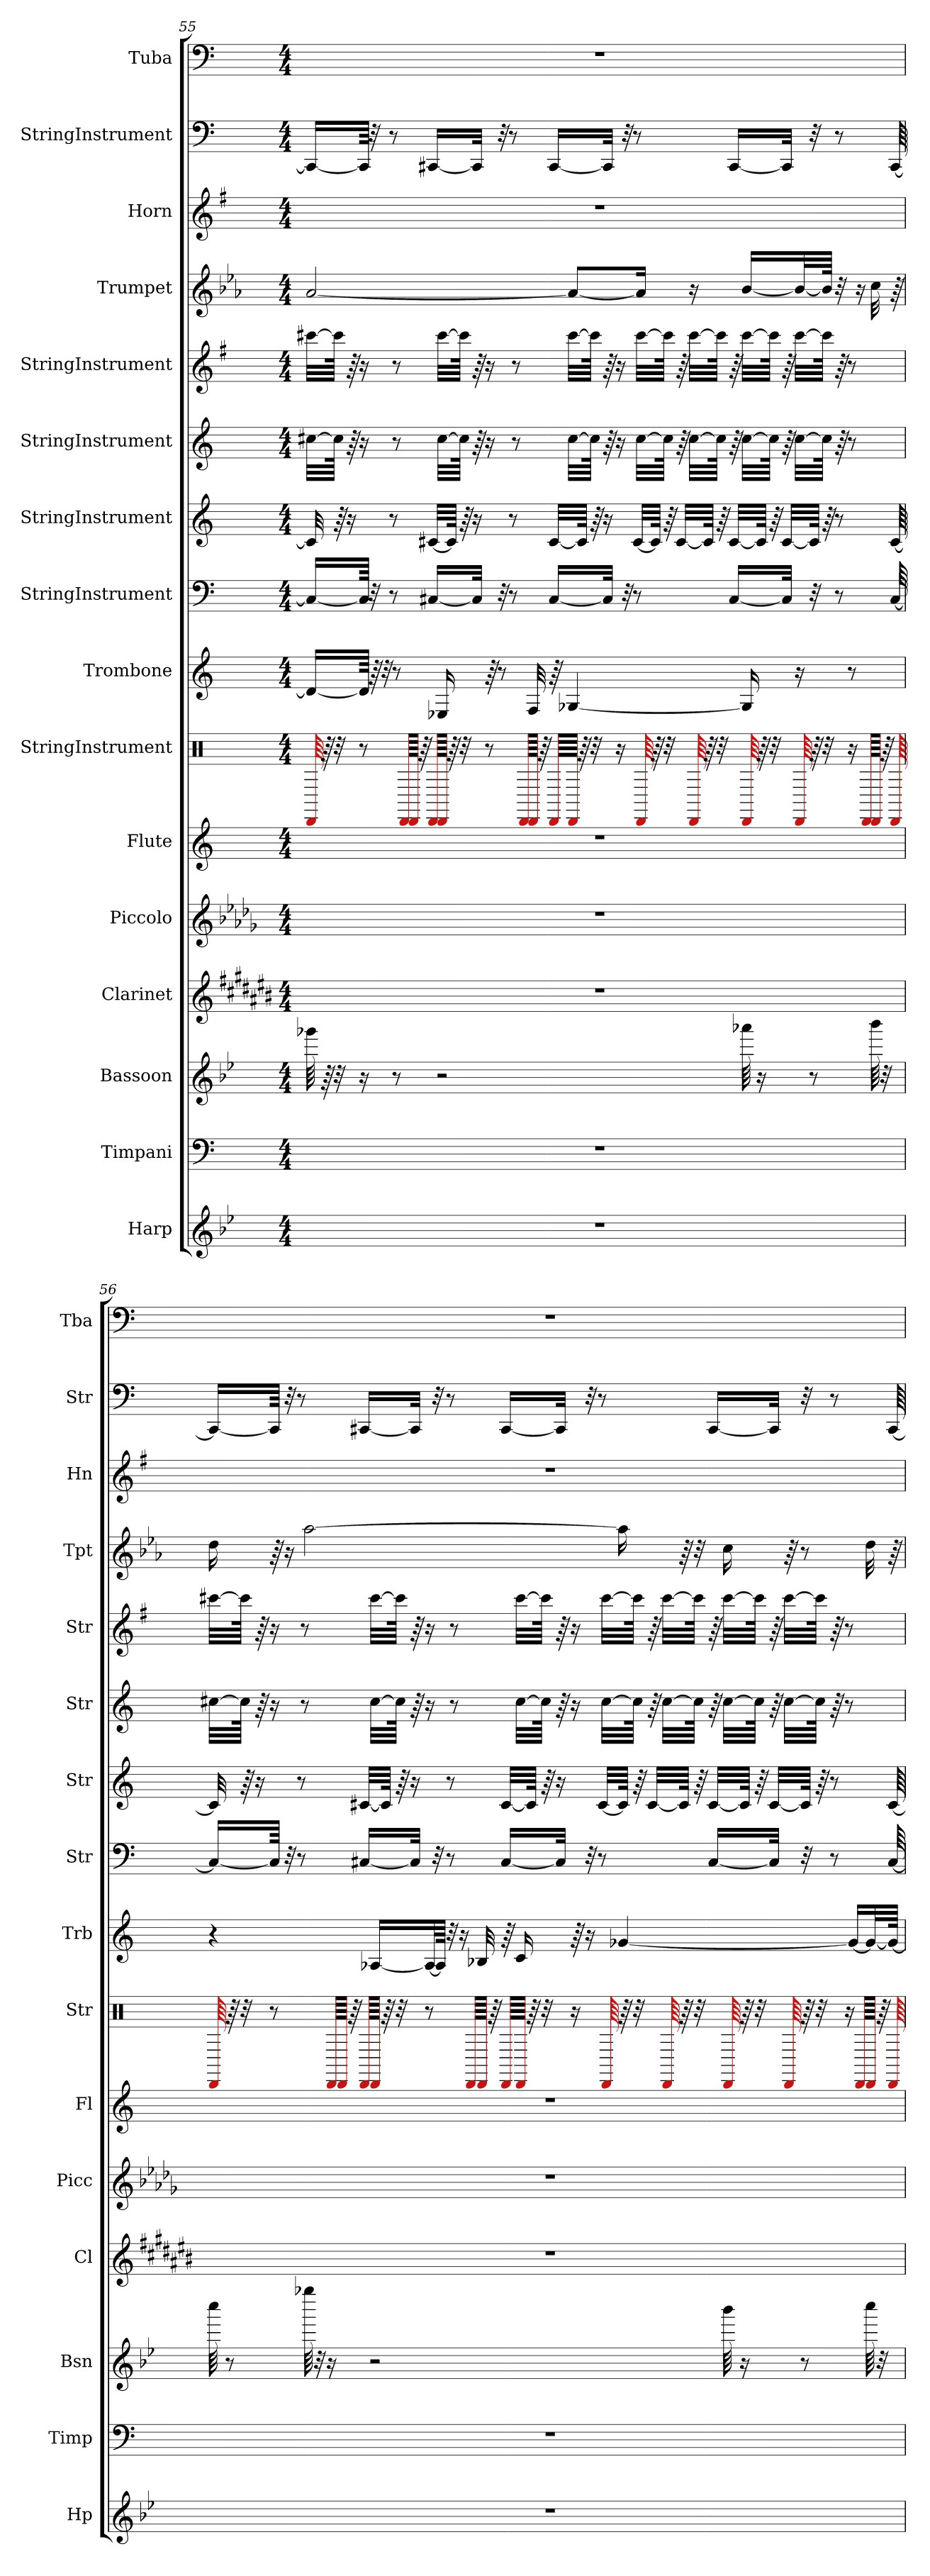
**kern	**kern	**kern	**kern	**kern	**kern	**kern	**kern	**kern	**kern	**kern	**kern	**kern	**kern	**kern	**kern
*part16	*part15	*part14	*part13	*part12	*part11	*part10	*part9	*part8	*part7	*part6	*part5	*part4	*part3	*part2	*part1
*staff16	*staff15	*staff14	*staff13	*staff12	*staff11	*staff10	*staff9	*staff8	*staff7	*staff6	*staff5	*staff4	*staff3	*staff2	*staff1
*I"Harp	*I"Timpani	*I"Bassoon	*I"Clarinet	*I"Piccolo	*I"Flute	*I"StringInstrument	*I"Trombone	*I"StringInstrument	*I"StringInstrument	*I"StringInstrument	*I"StringInstrument	*I"Trumpet	*I"Horn	*I"StringInstrument	*I"Tuba
*I'Hp	*I'Timp	*I'Bsn	*I'Cl	*I'Picc	*I'Fl	*I'Str	*I'Trb	*I'Str	*I'Str	*I'Str	*I'Str	*I'Tpt	*I'Hn	*I'Str	*I'Tba
!!LO:PB:g=z
*clefG2	*clefF4	*clefG2	*clefG2	*clefG2	*clefG2	*clefX	*clefG2	*clefF4	*clefG2	*clefG2	*clefG2	*clefG2	*clefG2	*clefF4	*clefF4
*	*	*	*ITrd1c2	*ITrd-7c-12	*	*	*	*	*	*	*	*ITrd1c2	*ITrd4c7	*	*
*k[b-e-]	*k[]	*k[b-e-]	*k[f#c#g#d#a#]	*k[b-e-a-d-g-]	*k[]	*k[]	*k[]	*k[]	*k[]	*k[]	*k[f#]	*k[b-e-a-d-g-]	*k[]	*k[]	*k[]
*M4/4	*M4/4	*M4/4	*M4/4	*M4/4	*M4/4	*M4/4	*M4/4	*M4/4	*M4/4	*M4/4	*M4/4	*M4/4	*M4/4	*M4/4	*M4/4
=55	=55	=55	=55	=55	=55	=55	=55	=55	=55	=55	=55	=55	=55	=55	=55
1r	1r	64ggg-X\	1r	1r	1r	64DD/	16d-/LL_	16C#/LL_	32c#/]	[32cc#X\LLL	[32ccc#X\LLL	[2g-/	1r	16CC#/LL_	1r
.	.	64r	.	.	.	64r	.	.	.	.	.	.	.	.	.
.	.	32r	.	.	.	32r	.	.	64r	64cc#\JJJk]	64ccc#\JJJk]	.	.	.	.
.	.	.	.	.	.	.	.	.	16r	64r	64r	.	.	.	.
.	.	16r	.	.	.	8r	64d-/JJkk]	64C#/JJkk]	.	16r	16r	.	.	64CC#/JJkk]	.
.	.	.	.	.	.	.	64r	32r	.	.	.	.	.	32r	.
.	.	.	.	.	.	.	32r	.	.	.	.	.	.	.	.
.	.	.	.	.	.	.	.	8r	8r	.	.	.	.	8r	.
.	.	8r	.	.	.	.	8r	.	.	8r	8r	.	.	.	.
.	.	.	.	.	.	64DD/LLLL	.	.	.	.	.	.	.	.	.
.	.	.	.	.	.	64DD/JJJJ	.	.	.	.	.	.	.	.	.
.	.	.	.	.	.	64r	.	.	.	.	.	.	.	.	.
.	.	.	.	.	.	64DD/LLLL	.	[16C#X/LL	[32c#X/LLL	.	.	.	.	[16CC#X/LL	.
.	.	2r	.	.	.	64DD/JJJJ	16E-X/	.	.	[32cc#\LLL	[32ccc#\LLL	.	.	.	.
.	.	.	.	.	.	64r	.	.	64c#/JJJk]	.	.	.	.	.	.
.	.	.	.	.	.	32r	.	.	64r	64cc#\JJJk]	64ccc#\JJJk]	.	.	.	.
.	.	.	.	.	.	.	.	32C#/JJk]	16r	64r	64r	.	.	32CC#/JJk]	.
.	.	.	.	.	.	8r	64r	.	.	16r	16r	.	.	.	.
.	.	.	.	.	.	.	8r	32r	.	.	.	.	.	32r	.
.	.	.	.	.	.	.	.	8r	8r	.	.	.	.	8r	.
.	.	.	.	.	.	.	.	.	.	8r	8r	.	.	.	.
.	.	.	.	.	.	64DD/LLLL	.	.	.	.	.	.	.	.	.
.	.	.	.	.	.	64DD/JJJJ	32F/	.	.	.	.	.	.	.	.
.	.	.	.	.	.	64r	.	.	.	.	.	.	.	.	.
.	.	.	.	.	.	64DD/LLLL	64r	[16C#/LL	[32c#/LLL	.	.	.	.	[16CC#/LL	.
.	.	.	.	.	.	64DD/JJJJ	[4G-X/	.	.	[32cc#\LLL	[32ccc#\LLL	8g-/L_	.	.	.
.	.	.	.	.	.	64r	.	.	64c#/JJJk]	.	.	.	.	.	.
.	.	.	.	.	.	32r	.	.	64r	64cc#\JJJk]	64ccc#\JJJk]	.	.	.	.
.	.	.	.	.	.	.	.	32C#/JJk]	16r	64r	64r	.	.	32CC#/JJk]	.
.	.	.	.	.	.	16r	.	.	.	16r	16r	.	.	.	.
.	.	.	.	.	.	.	.	32r	.	.	.	.	.	32r	.
.	.	.	.	.	.	.	.	8r	[32c#/LLL	.	.	.	.	8r	.
.	.	.	.	.	.	64DD/	.	.	.	[32cc#\LLL	[32ccc#\LLL	16g-/Jk]	.	.	.
.	.	.	.	.	.	64r	.	.	64c#/JJJk]	.	.	.	.	.	.
.	.	.	.	.	.	32r	.	.	64r	64cc#\JJJk]	64ccc#\JJJk]	.	.	.	.
.	.	.	.	.	.	.	.	.	[32c#/LLL	64r	64r	.	.	.	.
.	.	.	.	.	.	64DD/	.	.	.	[32cc#\LLL	[32ccc#\LLL	16r	.	.	.
.	.	.	.	.	.	64r	.	.	64c#/JJJk]	.	.	.	.	.	.
.	.	.	.	.	.	32r	.	.	64r	64cc#\JJJk]	64ccc#\JJJk]	.	.	.	.
.	.	.	.	.	.	.	.	[16C#/LL	[32c#/LLL	64r	64r	.	.	[16CC#/LL	.
.	.	64aaa-X\	.	.	.	64DD/	16G-/]	.	.	[32cc#\LLL	[32ccc#\LLL	[16a-/LL	.	.	.
.	.	16r	.	.	.	64r	.	.	64c#/JJJk]	.	.	.	.	.	.
.	.	.	.	.	.	32r	.	.	64r	64cc#\JJJk]	64ccc#\JJJk]	.	.	.	.
.	.	.	.	.	.	.	.	32C#/JJk]	[32c#/LLL	64r	64r	.	.	32CC#/JJk]	.
.	.	.	.	.	.	64DD/	16r	.	.	[32cc#\LLL	[32ccc#\LLL	32a-/L_	.	.	.
.	.	8r	.	.	.	64r	.	32r	64c#/JJJk]	.	.	.	.	32r	.
.	.	.	.	.	.	32r	.	.	64r	64cc#\JJJk]	64ccc#\JJJk]	64a-/JJJk]	.	.	.
.	.	.	.	.	.	.	.	8r	8r	64r	64r	32r	.	8r	.
.	.	.	.	.	.	16r	8r	.	.	8r	8r	.	.	.	.
.	.	.	.	.	.	.	.	.	.	.	.	16r	.	.	.
.	.	.	.	.	.	64DD/LLLL	.	.	.	.	.	.	.	.	.
.	.	64bbb-\	.	.	.	64DD/JJJJ	.	.	.	.	.	32b-\	.	.	.
.	.	32r	.	.	.	64r	.	.	.	.	.	.	.	.	.
.	.	.	.	.	.	64DD/	.	[64C#/	[64c#/	.	.	64r	.	[64CC#/	.
!!LO:PB:g=z
=56	=56	=56	=56	=56	=56	=56	=56	=56	=56	=56	=56	=56	=56	=56	=56
1r	1r	64cccc\	1r	1r	1r	64DD/	4r	16C#/LL_	32c#/]	[32cc#X\LLL	[32ccc#X\LLL	16cc\	1r	16CC#/LL_	1r
.	.	8r	.	.	.	64r	.	.	.	.	.	.	.	.	.
.	.	.	.	.	.	32r	.	.	64r	64cc#\JJJk]	64ccc#\JJJk]	.	.	.	.
.	.	.	.	.	.	.	.	.	16r	64r	64r	.	.	.	.
.	.	.	.	.	.	8r	.	64C#/JJkk]	.	16r	16r	64r	.	64CC#/JJkk]	.
.	.	.	.	.	.	.	.	32r	.	.	.	16r	.	32r	.
.	.	.	.	.	.	.	.	8r	8r	.	.	.	.	8r	.
.	.	.	.	.	.	.	.	.	.	8r	8r	.	.	.	.
.	.	64gggg-X\	.	.	.	.	.	.	.	.	.	[2gg-\	.	.	.
.	.	32r	.	.	.	.	.	.	.	.	.	.	.	.	.
.	.	16r	.	.	.	64DD/LLLL	.	.	.	.	.	.	.	.	.
.	.	.	.	.	.	64DD/JJJJ	.	.	.	.	.	.	.	.	.
.	.	.	.	.	.	64r	.	.	.	.	.	.	.	.	.
.	.	.	.	.	.	64DD/LLLL	.	[16C#X/LL	[32c#X/LLL	.	.	.	.	[16CC#X/LL	.
.	.	2r	.	.	.	64DD/JJJJ	[16A-X/LL	.	.	[32cc#\LLL	[32ccc#\LLL	.	.	.	.
.	.	.	.	.	.	64r	.	.	64c#/JJJk]	.	.	.	.	.	.
.	.	.	.	.	.	32r	.	.	64r	64cc#\JJJk]	64ccc#\JJJk]	.	.	.	.
.	.	.	.	.	.	.	.	32C#/JJk]	16r	64r	64r	.	.	32CC#/JJk]	.
.	.	.	.	.	.	8r	32A-/L_	.	.	16r	16r	.	.	.	.
.	.	.	.	.	.	.	.	32r	.	.	.	.	.	32r	.
.	.	.	.	.	.	.	64A-/JJJk]	.	.	.	.	.	.	.	.
.	.	.	.	.	.	.	32r	8r	8r	.	.	.	.	8r	.
.	.	.	.	.	.	.	.	.	.	8r	8r	.	.	.	.
.	.	.	.	.	.	.	16r	.	.	.	.	.	.	.	.
.	.	.	.	.	.	64DD/LLLL	.	.	.	.	.	.	.	.	.
.	.	.	.	.	.	64DD/JJJJ	32B-X/	.	.	.	.	.	.	.	.
.	.	.	.	.	.	64r	.	.	.	.	.	.	.	.	.
.	.	.	.	.	.	64DD/LLLL	64r	[16C#/LL	[32c#/LLL	.	.	.	.	[16CC#/LL	.
.	.	.	.	.	.	64DD/JJJJ	16c/	.	.	[32cc#\LLL	[32ccc#\LLL	.	.	.	.
.	.	.	.	.	.	64r	.	.	64c#/JJJk]	.	.	.	.	.	.
.	.	.	.	.	.	32r	.	.	64r	64cc#\JJJk]	64ccc#\JJJk]	.	.	.	.
.	.	.	.	.	.	.	.	32C#/JJk]	16r	64r	64r	.	.	32CC#/JJk]	.
.	.	.	.	.	.	16r	64r	.	.	16r	16r	.	.	.	.
.	.	.	.	.	.	.	16r	32r	.	.	.	.	.	32r	.
.	.	.	.	.	.	.	.	8r	[32c#/LLL	.	.	.	.	8r	.
.	.	.	.	.	.	64DD/	.	.	.	[32cc#\LLL	[32ccc#\LLL	.	.	.	.
.	.	.	.	.	.	64r	[4g-X/	.	64c#/JJJk]	.	.	16gg-\]	.	.	.
.	.	.	.	.	.	32r	.	.	64r	64cc#\JJJk]	64ccc#\JJJk]	.	.	.	.
.	.	.	.	.	.	.	.	.	[32c#/LLL	64r	64r	.	.	.	.
.	.	.	.	.	.	64DD/	.	.	.	[32cc#\LLL	[32ccc#\LLL	.	.	.	.
.	.	.	.	.	.	64r	.	.	64c#/JJJk]	.	.	64r	.	.	.
.	.	.	.	.	.	32r	.	.	64r	64cc#\JJJk]	64ccc#\JJJk]	32r	.	.	.
.	.	.	.	.	.	.	.	[16C#/LL	[32c#/LLL	64r	64r	.	.	[16CC#/LL	.
.	.	64bbb-\	.	.	.	64DD/	.	.	.	[32cc#\LLL	[32ccc#\LLL	16b-\	.	.	.
.	.	16r	.	.	.	64r	.	.	64c#/JJJk]	.	.	.	.	.	.
.	.	.	.	.	.	32r	.	.	64r	64cc#\JJJk]	64ccc#\JJJk]	.	.	.	.
.	.	.	.	.	.	.	.	32C#/JJk]	[32c#/LLL	64r	64r	.	.	32CC#/JJk]	.
.	.	.	.	.	.	64DD/	.	.	.	[32cc#\LLL	[32ccc#\LLL	64r	.	.	.
.	.	8r	.	.	.	64r	.	32r	64c#/JJJk]	.	.	8r	.	32r	.
.	.	.	.	.	.	32r	.	.	64r	64cc#\JJJk]	64ccc#\JJJk]	.	.	.	.
.	.	.	.	.	.	.	.	8r	8r	64r	64r	.	.	8r	.
.	.	.	.	.	.	16r	.	.	.	8r	8r	.	.	.	.
.	.	.	.	.	.	.	16g-/LL_	.	.	.	.	.	.	.	.
.	.	.	.	.	.	64DD/LLLL	.	.	.	.	.	.	.	.	.
.	.	64cccc\	.	.	.	64DD/JJJJ	32g-/L_	.	.	.	.	32cc\	.	.	.
.	.	32r	.	.	.	64r	.	.	.	.	.	.	.	.	.
.	.	.	.	.	.	64DD/	64g-/JJJk_	[64C#/	[64c#/	.	.	64r	.	[64CC#/	.
=	=	=	=	=	=	=	=	=	=	=	=	=	=	=	=
*-	*-	*-	*-	*-	*-	*-	*-	*-	*-	*-	*-	*-	*-	*-	*-
